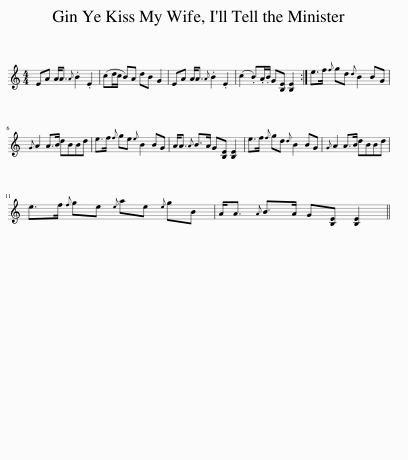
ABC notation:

X:1
L:1/8
M:4/4
I:linebreak $
K:C
V:1 treble
V:1
 EA A<A{A} .B2 .E2 | (cd/c/ B)A dB G2 | EA A<A{A} .B2 .E2 | (c2 .B).A/.B/ G[B,E] [B,E]2 :| e>f{f} gd{d} B2 BG |$ %5
{G} A2 A>B dBBd | e>f{f} ge{e} B2 BG | A<A{A} B>A G[B,E] [B,E]2 | e>f{f} gd{d} B2 BG |{G} A2 A>B dBBd |$ %10
 e>f{f} ge{e} ae{e} gB | A<A{A} B>A G[B,E] [B,E]2 || %12
